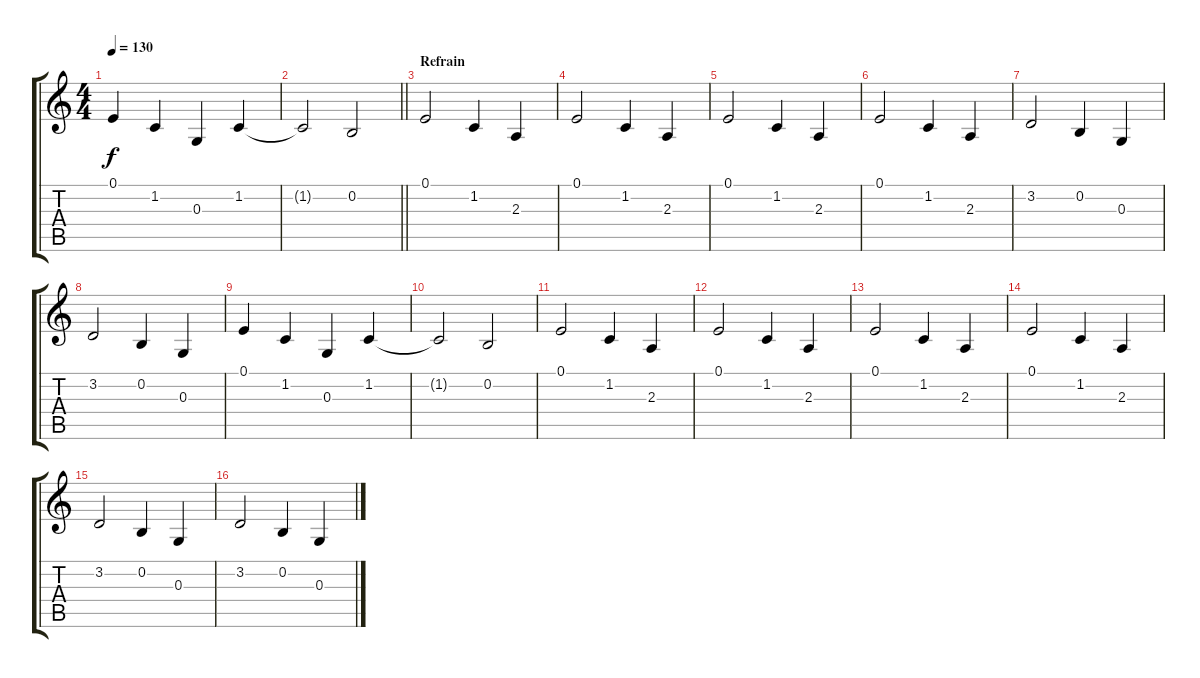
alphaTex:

\track "" {instrument acousticgrandpiano}
\staff {score tabs}
\tuning (E4 B3 G3 D3 A2 E2) {hide}
\ts (4 4)
\tempo 130
\clef g2
\ks c
0.1.4{dy f} 1.2.4 0.3.4 1.2.4 |
\barLineRight lightlight
1.2{t}.2 0.2.2 |
\section ("" "Refrain")
0.1.2 1.2.4 2.3.4 |
0.1.2 1.2.4 2.3.4 |
0.1.2 1.2.4 2.3.4 |
0.1.2 1.2.4 2.3.4 |
3.2.2 0.2.4 0.3.4 |
3.2.2 0.2.4 0.3.4 |
0.1.4 1.2.4 0.3.4 1.2.4 |
1.2{t}.2 0.2.2 |
0.1.2 1.2.4 2.3.4 |
0.1.2 1.2.4 2.3.4 |
0.1.2 1.2.4 2.3.4 |
0.1.2 1.2.4 2.3.4 |
3.2.2 0.2.4 0.3.4 |
3.2.2 0.2.4 0.3.4
